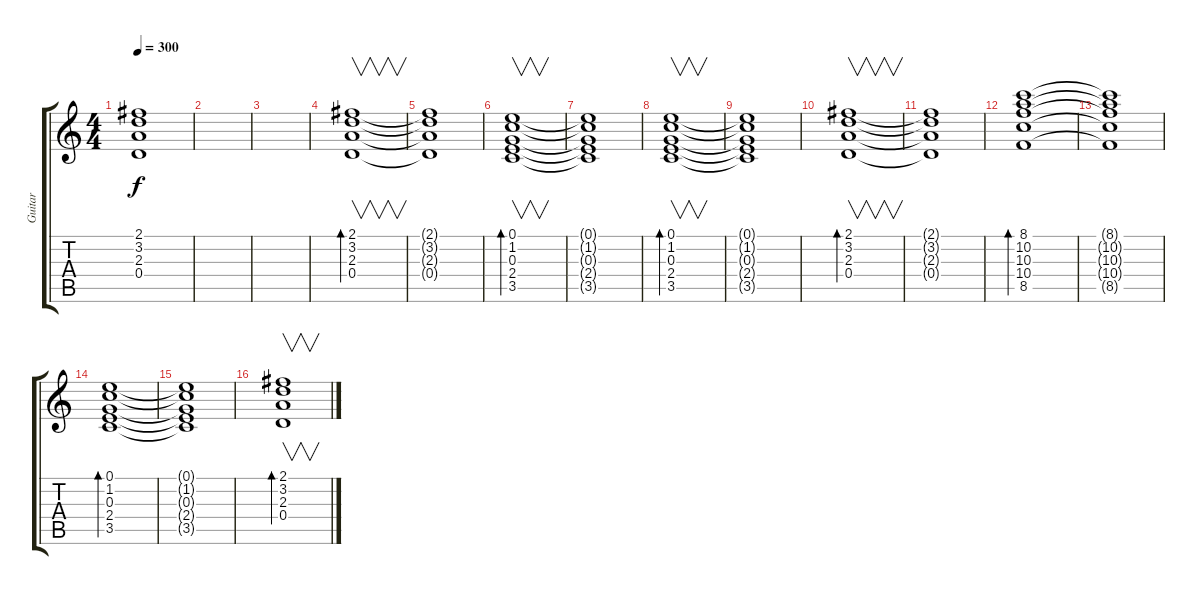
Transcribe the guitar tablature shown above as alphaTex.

\track ("Guitar" "Guitar") {instrument electricguitarclean}
\staff {score tabs}
\tuning (E4 B3 G3 D3 A2 E2) {hide}
\ts (4 4)
\tempo 300
\clef g2
\ks c
(2.1{t} 3.2{t} 2.3{t} 0.4{t}).1{dy f} |
|
|
(2.1 3.2 2.3 0.4).1{v bd 480} |
(2.1{t} 3.2{t} 2.3{t} 0.4{t}).1 |
(0.1 1.2 0.3 2.4 3.5).1{v bd 480} |
(0.1{t} 1.2{t} 0.3{t} 2.4{t} 3.5{t}).1 |
(0.1 1.2 0.3 2.4 3.5).1{v bd 480} |
(0.1{t} 1.2{t} 0.3{t} 2.4{t} 3.5{t}).1 |
(2.1 3.2 2.3 0.4).1{v bd 480} |
(2.1{t} 3.2{t} 2.3{t} 0.4{t}).1 |
(8.1 10.2 10.3 10.4 8.5).1{bd 480} |
(8.1{t} 10.2{t} 10.3{t} 10.4{t} 8.5{t}).1 |
(0.1 1.2 0.3 2.4 3.5).1{bd 120} |
(0.1{t} 1.2{t} 0.3{t} 2.4{t} 3.5{t}).1 |
(2.1 3.2 2.3 0.4).1{v bd 480}
